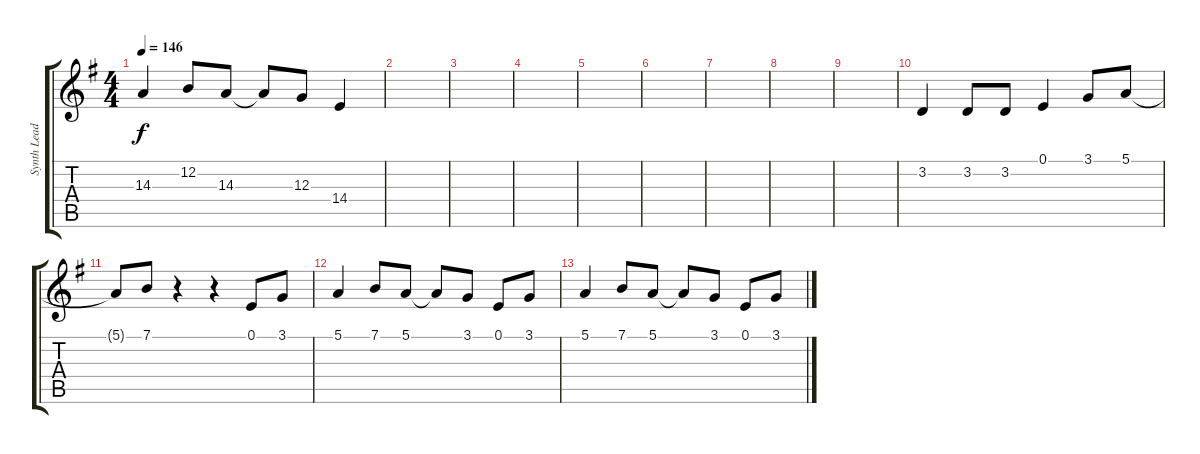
\track ("Synth Lead" "Synth Lead") {instrument lead5charang}
\staff {score tabs}
\tuning (E4 B3 G3 D3 A2 E2) {hide}
\ts (4 4)
\tempo 146
\clef g2
\ks g
14.3.4{dy f} 12.2.8 14.3.8 14.3{t}.8 12.3.8 14.4.4 |
|
|
|
|
|
|
|
|
3.2.4 3.2.8 3.2.8 0.1.4 3.1.8 5.1.8 |
5.1{t}.8 7.1.8 r.4 r.4 0.1.8 3.1.8 |
5.1.4 7.1.8 5.1.8 5.1{t}.8 3.1.8 0.1.8 3.1.8 |
5.1.4 7.1.8 5.1.8 5.1{t}.8 3.1.8 0.1.8 3.1.8
